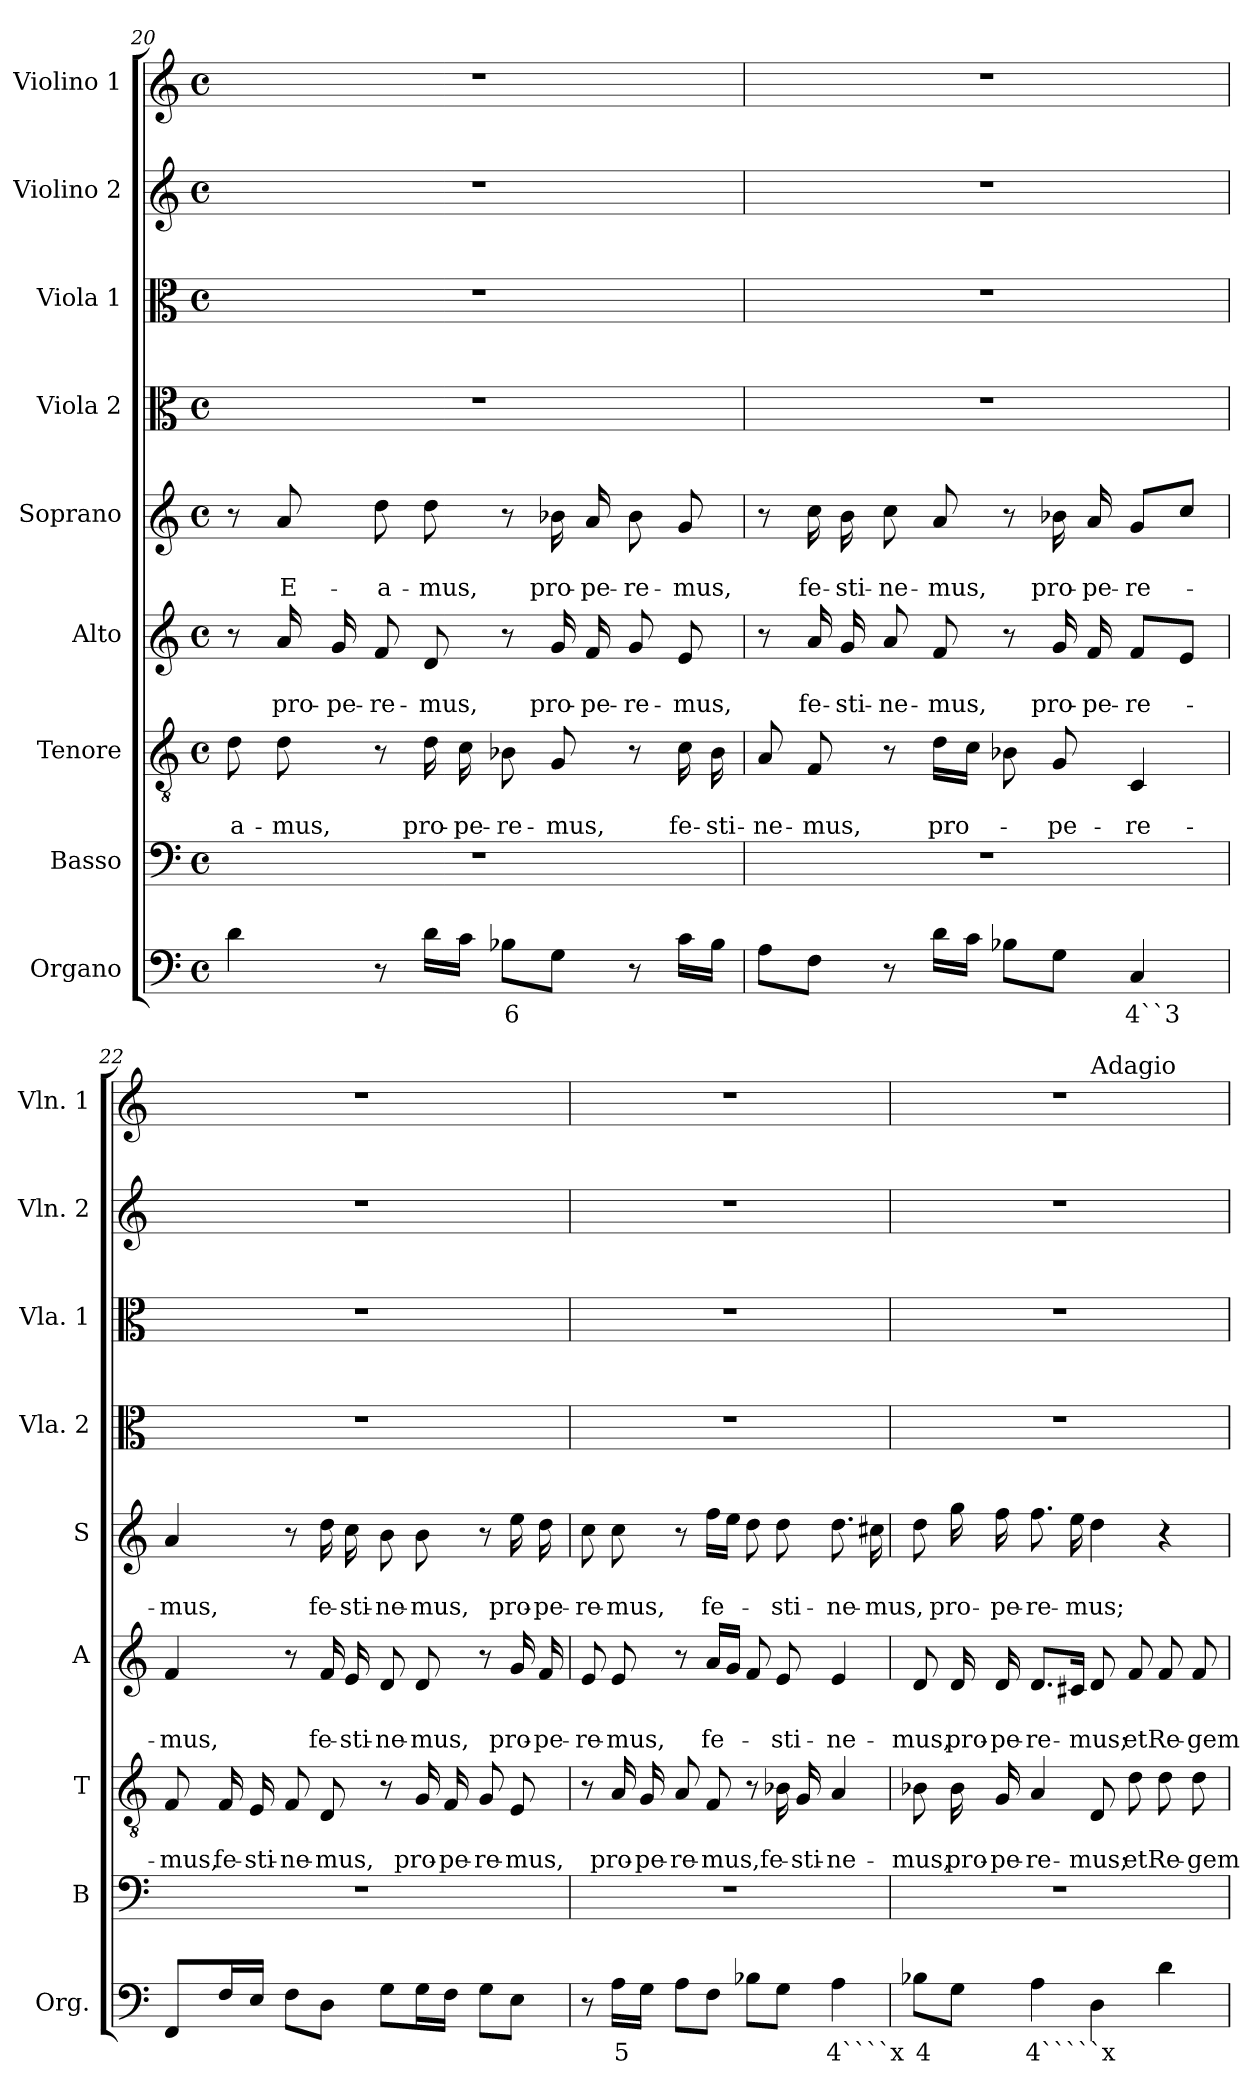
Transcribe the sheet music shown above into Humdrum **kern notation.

**kern	**text	**kern	**kern	**text	**text	**kern	**text	**text	**kern	**text	**text	**kern	**kern	**kern	**kern
*part9	*part9	*part8	*part7	*part7	*part7	*part6	*part6	*part6	*part5	*part5	*part5	*part4	*part3	*part2	*part1
*staff9	*staff9	*staff8	*staff7	*staff7	*staff7	*staff6	*staff6	*staff6	*staff5	*staff5	*staff5	*staff4	*staff3	*staff2	*staff1
*I"Organo	*	*I"Basso	*I"Tenore	*	*	*I"Alto	*	*	*I"Soprano	*	*	*I"Viola 2	*I"Viola 1	*I"Violino 2	*I"Violino 1
*I'Org.	*	*I'B	*I'T	*	*	*I'A	*	*	*I'S	*	*	*I'Vla. 2	*I'Vla. 1	*I'Vln. 2	*I'Vln. 1
*clefF4	*	*clefF4	*clefGv2	*	*	*clefG2	*	*	*clefG2	*	*	*clefC3	*clefC3	*clefG2	*clefG2
*k[]	*	*k[]	*k[]	*	*	*k[]	*	*	*k[]	*	*	*k[]	*k[]	*k[]	*k[]
*C:	*	*C:	*C:	*	*	*C:	*	*	*C:	*	*	*C:	*C:	*C:	*C:
*M4/4	*	*M4/4	*M4/4	*	*	*M4/4	*	*	*M4/4	*	*	*M4/4	*M4/4	*M4/4	*M4/4
*met(c)	*	*met(c)	*met(c)	*	*	*met(c)	*	*	*met(c)	*	*	*met(c)	*met(c)	*met(c)	*met(c)
=20	=20	=20	=20	=20	=20	=20	=20	=20	=20	=20	=20	=20	=20	=20	=20
!	!	!	!	!	!LO:LY:b	!	!	!	!	!	!	!	!	!	!
4d\	.	1r	8d\	.	-a-	8r	.	.	8r	.	.	1r	1r	1r	1r
!	!	!	!	!	!LO:LY:b	!	!	!LO:LY:b	!	!	!LO:LY:b	!	!	!	!
.	.	.	8d\	.	-mus,	16a/	.	pro-	8a/	.	E-	.	.	.	.
!	!	!	!	!	!	!	!	!LO:LY:b	!	!	!	!	!	!	!
.	.	.	.	.	.	16g/	.	-pe-	.	.	.	.	.	.	.
!	!	!	!	!	!	!	!	!LO:LY:b	!	!	!LO:LY:b	!	!	!	!
8r	.	.	8r	.	.	8f/	.	-re-	8dd\	.	-a-	.	.	.	.
!	!	!	!	!	!LO:LY:b	!	!	!LO:LY:b	!	!	!LO:LY:b	!	!	!	!
16d\LL	.	.	16d\	.	pro-	8d/	.	-mus,	8dd\	.	-mus,	.	.	.	.
!	!	!	!	!	!LO:LY:b	!	!	!	!	!	!	!	!	!	!
16c\JJ	.	.	16c\	.	-pe-	.	.	.	.	.	.	.	.	.	.
!	!LO:LY:b	!	!	!	!LO:LY:b	!	!	!	!	!	!	!	!	!	!
8B-X\L	6	.	8B-X\	.	-re-	8r	.	.	8r	.	.	.	.	.	.
!	!	!	!	!	!LO:LY:b	!	!	!LO:LY:b	!	!	!LO:LY:b	!	!	!	!
8G\J	.	.	8G/	.	-mus,	16g/	.	pro-	16b-X\	.	pro-	.	.	.	.
!	!	!	!	!	!	!	!	!LO:LY:b	!	!	!LO:LY:b	!	!	!	!
.	.	.	.	.	.	16f/	.	-pe-	16a/	.	-pe-	.	.	.	.
!	!	!	!	!	!	!	!	!LO:LY:b	!	!	!LO:LY:b	!	!	!	!
8r	.	.	8r	.	.	8g/	.	-re-	8b-\	.	-re-	.	.	.	.
!	!	!	!	!	!LO:LY:b	!	!	!LO:LY:b	!	!	!LO:LY:b	!	!	!	!
16c\LL	.	.	16c\	.	fe-	8e/	.	-mus,	8g/	.	-mus,	.	.	.	.
!	!	!	!	!	!LO:LY:b	!	!	!	!	!	!	!	!	!	!
16B-\JJ	.	.	16B-\	.	-sti-	.	.	.	.	.	.	.	.	.	.
=21	=21	=21	=21	=21	=21	=21	=21	=21	=21	=21	=21	=21	=21	=21	=21
!	!	!	!	!	!LO:LY:b	!	!	!	!	!	!	!	!	!	!
8A\L	.	1r	8A/	.	-ne-	8r	.	.	8r	.	.	1r	1r	1r	1r
!	!	!	!	!	!LO:LY:b	!	!	!LO:LY:b	!	!	!LO:LY:b	!	!	!	!
8F\J	.	.	8F/	.	-mus,	16a/	.	fe-	16cc\	.	fe-	.	.	.	.
!	!	!	!	!	!	!	!	!LO:LY:b	!	!	!LO:LY:b	!	!	!	!
.	.	.	.	.	.	16g/	.	-sti-	16b\	.	-sti-	.	.	.	.
!	!	!	!	!	!	!	!	!LO:LY:b	!	!	!LO:LY:b	!	!	!	!
8r	.	.	8r	.	.	8a/	.	-ne-	8cc\	.	-ne-	.	.	.	.
!	!	!	!	!	!LO:LY:b	!	!	!LO:LY:b	!	!	!LO:LY:b	!	!	!	!
16d\LL	.	.	16d\LL	.	pro-	8f/	.	-mus,	8a/	.	-mus,	.	.	.	.
16c\JJ	.	.	16c\JJ	.	.	.	.	.	.	.	.	.	.	.	.
8B-X\L	.	.	8B-X\	.	.	8r	.	.	8r	.	.	.	.	.	.
!	!	!	!	!	!LO:LY:b	!	!	!LO:LY:b	!	!	!LO:LY:b	!	!	!	!
8G\J	.	.	8G/	.	-pe-	16g/	.	pro-	16b-X\	.	pro-	.	.	.	.
!	!	!	!	!	!	!	!	!LO:LY:b	!	!	!LO:LY:b	!	!	!	!
.	.	.	.	.	.	16f/	.	-pe-	16a/	.	-pe-	.	.	.	.
!	!LO:LY:b	!	!	!	!LO:LY:b	!	!	!LO:LY:b	!	!	!LO:LY:b	!	!	!	!
4C/	4``3	.	4C/	.	-re-	8f/L	.	-re-	8g/L	.	-re-	.	.	.	.
.	.	.	.	.	.	8e/J	.	.	8cc/J	.	.	.	.	.	.
=22	=22	=22	=22	=22	=22	=22	=22	=22	=22	=22	=22	=22	=22	=22	=22
!	!	!	!	!	!LO:LY:b	!	!	!LO:LY:b	!	!	!LO:LY:b	!	!	!	!
8FF/L	.	1r	8F/	.	-mus,	4f/	.	-mus,	4a/	.	-mus,	1r	1r	1r	1r
!	!	!	!	!	!LO:LY:b	!	!	!	!	!	!	!	!	!	!
16F/L	.	.	16F/	.	fe-	.	.	.	.	.	.	.	.	.	.
!	!	!	!	!	!LO:LY:b	!	!	!	!	!	!	!	!	!	!
16E/JJ	.	.	16E/	.	-sti-	.	.	.	.	.	.	.	.	.	.
!	!	!	!	!	!LO:LY:b	!	!	!	!	!	!	!	!	!	!
8F\L	.	.	8F/	.	-ne-	8r	.	.	8r	.	.	.	.	.	.
!	!	!	!	!	!LO:LY:b	!	!	!LO:LY:b	!	!	!LO:LY:b	!	!	!	!
8D\J	.	.	8D/	.	-mus,	16f/	.	fe-	16dd\	.	fe-	.	.	.	.
!	!	!	!	!	!	!	!	!LO:LY:b	!	!	!LO:LY:b	!	!	!	!
.	.	.	.	.	.	16e/	.	-sti-	16cc\	.	-sti-	.	.	.	.
!	!	!	!	!	!	!	!	!LO:LY:b	!	!	!LO:LY:b	!	!	!	!
8G\L	.	.	8r	.	.	8d/	.	-ne-	8b\	.	-ne-	.	.	.	.
!	!	!	!	!	!LO:LY:b	!	!	!LO:LY:b	!	!	!LO:LY:b	!	!	!	!
16G\L	.	.	16G/	.	pro-	8d/	.	-mus,	8b\	.	-mus,	.	.	.	.
!	!	!	!	!	!LO:LY:b	!	!	!	!	!	!	!	!	!	!
16F\JJ	.	.	16F/	.	-pe-	.	.	.	.	.	.	.	.	.	.
!	!	!	!	!	!LO:LY:b	!	!	!	!	!	!	!	!	!	!
8G\L	.	.	8G/	.	-re-	8r	.	.	8r	.	.	.	.	.	.
!	!	!	!	!	!LO:LY:b	!	!	!LO:LY:b	!	!	!LO:LY:b	!	!	!	!
8E\J	.	.	8E/	.	-mus,	16g/	.	pro-	16ee\	.	pro-	.	.	.	.
!	!	!	!	!	!	!	!	!LO:LY:b	!	!	!LO:LY:b	!	!	!	!
.	.	.	.	.	.	16f/	.	-pe-	16dd\	.	-pe-	.	.	.	.
!!LO:LB:g=z
=23	=23	=23	=23	=23	=23	=23	=23	=23	=23	=23	=23	=23	=23	=23	=23
!	!	!	!	!	!	!	!	!LO:LY:b	!	!	!LO:LY:b	!	!	!	!
8r	.	1r	8r	.	.	8e/	.	-re-	8cc\	.	-re-	1r	1r	1r	1r
!	!LO:LY:b	!	!	!	!LO:LY:b	!	!	!LO:LY:b	!	!	!LO:LY:b	!	!	!	!
16A\LL	5	.	16A/	.	pro-	8e/	.	-mus,	8cc\	.	-mus,	.	.	.	.
!	!	!	!	!	!LO:LY:b	!	!	!	!	!	!	!	!	!	!
16G\JJ	.	.	16G/	.	-pe-	.	.	.	.	.	.	.	.	.	.
!	!	!	!	!	!LO:LY:b	!	!	!	!	!	!	!	!	!	!
8A\L	.	.	8A/	.	-re-	8r	.	.	8r	.	.	.	.	.	.
!	!	!	!	!	!LO:LY:b	!	!	!LO:LY:b	!	!	!LO:LY:b	!	!	!	!
8F\J	.	.	8F/	.	-mus,	16a/LL	.	fe-	16ff\LL	.	fe-	.	.	.	.
.	.	.	.	.	.	16g/JJ	.	.	16ee\JJ	.	.	.	.	.	.
8B-X\L	.	.	8r	.	.	8f/	.	.	8dd\	.	.	.	.	.	.
!	!	!	!	!	!LO:LY:b	!	!	!LO:LY:b	!	!	!LO:LY:b	!	!	!	!
8G\J	.	.	16B-X\	.	fe-	8e/	.	-sti-	8dd\	.	-sti-	.	.	.	.
!	!	!	!	!	!LO:LY:b	!	!	!	!	!	!	!	!	!	!
.	.	.	16G/	.	-sti-	.	.	.	.	.	.	.	.	.	.
!	!LO:LY:b	!	!	!	!LO:LY:b	!	!	!LO:LY:b	!	!	!LO:LY:b	!	!	!	!
4A\	4````x	.	4A/	.	-ne-	4e/	.	-ne-	8.dd\	.	-ne-	.	.	.	.
!	!	!	!	!	!	!	!	!	!	!	!LO:LY:b	!	!	!	!
.	.	.	.	.	.	.	.	.	16cc#X\	.	-mus,	.	.	.	.
=24	=24	=24	=24	=24	=24	=24	=24	=24	=24	=24	=24	=24	=24	=24	=24
!	!LO:LY:b	!	!	!	!LO:LY:b	!	!	!LO:LY:b	!	!	!	!	!	!	!
*	*	*	*	*	*	*	*	*	*	*	*	*	*	*	*^
8B-X\L	4	1r	8B-X\	.	-mus,	8d/	.	-mus,	8dd\	.	.	1r	1r	1r	1r	2ryy
!	!	!	!	!	!LO:LY:b	!	!	!LO:LY:b	!	!	!LO:LY:b	!	!	!	!	!
8G\J	.	.	16B-\	.	pro-	16d/	.	pro-	16gg\	.	pro-	.	.	.	.	.
!	!	!	!	!	!LO:LY:b	!	!	!LO:LY:b	!	!	!LO:LY:b	!	!	!	!	!
.	.	.	16G/	.	-pe-	16d/	.	-pe-	16ff\	.	-pe-	.	.	.	.	.
!	!LO:LY:b	!	!	!	!LO:LY:b	!	!	!LO:LY:b	!	!	!LO:LY:b	!	!	!	!	!
4A\	4`````x	.	4A/	.	-re-	8.d/L	.	-re-	8.ff\	.	-re-	.	.	.	.	.
!	!	!	!	!	!	!	!	!	!	!	!LO:LY:b	!	!	!	!	!
.	.	.	.	.	.	16c#X/Jk	.	.	16ee\	.	-mus;	.	.	.	.	.
!	!	!	!	!	!	!	!	!	!	!	!	!	!	!	!	!LO:TX:a:t=Adagio
!	!	!	!	!	!LO:LY:b	!	!	!LO:LY:b	!	!	!	!	!	!	!	!
4D\	.	.	8D/	.	-mus;	8d/	.	-mus;	4dd\	.	.	.	.	.	.	2ryy
!	!	!	!	!	!LO:LY:b	!	!	!LO:LY:b	!	!	!	!	!	!	!	!
.	.	.	8d\	.	et	8f/	.	et	.	.	.	.	.	.	.	.
!	!	!	!	!	!LO:LY:b	!	!	!LO:LY:b	!	!	!	!	!	!	!	!
4d\	.	.	8d\	.	Re-	8f/	.	Re-	4r	.	.	.	.	.	.	.
!	!	!	!	!	!LO:LY:b	!	!	!LO:LY:b	!	!	!	!	!	!	!	!
.	.	.	8d\	.	-gem	8f/	.	-gem	.	.	.	.	.	.	.	.
*	*	*	*	*	*	*	*	*	*	*	*	*	*	*	*v	*v
=	=	=	=	=	=	=	=	=	=	=	=	=	=	=	=
*-	*-	*-	*-	*-	*-	*-	*-	*-	*-	*-	*-	*-	*-	*-	*-
